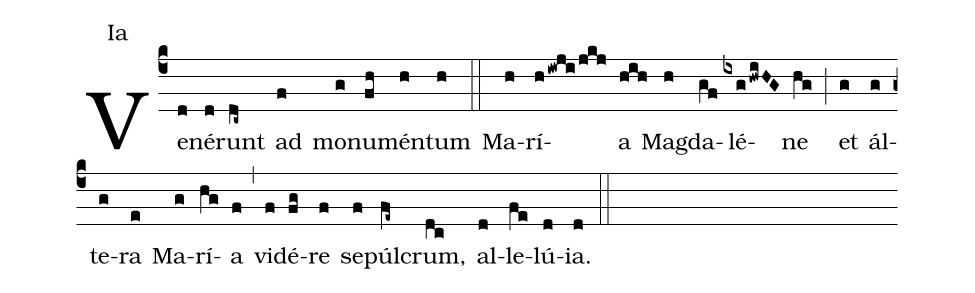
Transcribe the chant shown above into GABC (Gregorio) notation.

annotation: Ia;
%%
(c4)Ve(d)né(d)runt(dc~) ad(f) mo(g)nu(fh)mén(h)tum(h) (::) Ma(h)rí(hiwji/jkj)a(hih) Mag(h)da(gf)lé(ixghwiHG)ne(hg) (;) et(g) ál(g)te(g)ra(e) Ma(g)rí(hg)a(f) (,) vi(f)dé(fg)re(f) se(f)púl(fe~)crum,(dc) al(d)le(fe)lú(d)ia.(d) (::)
